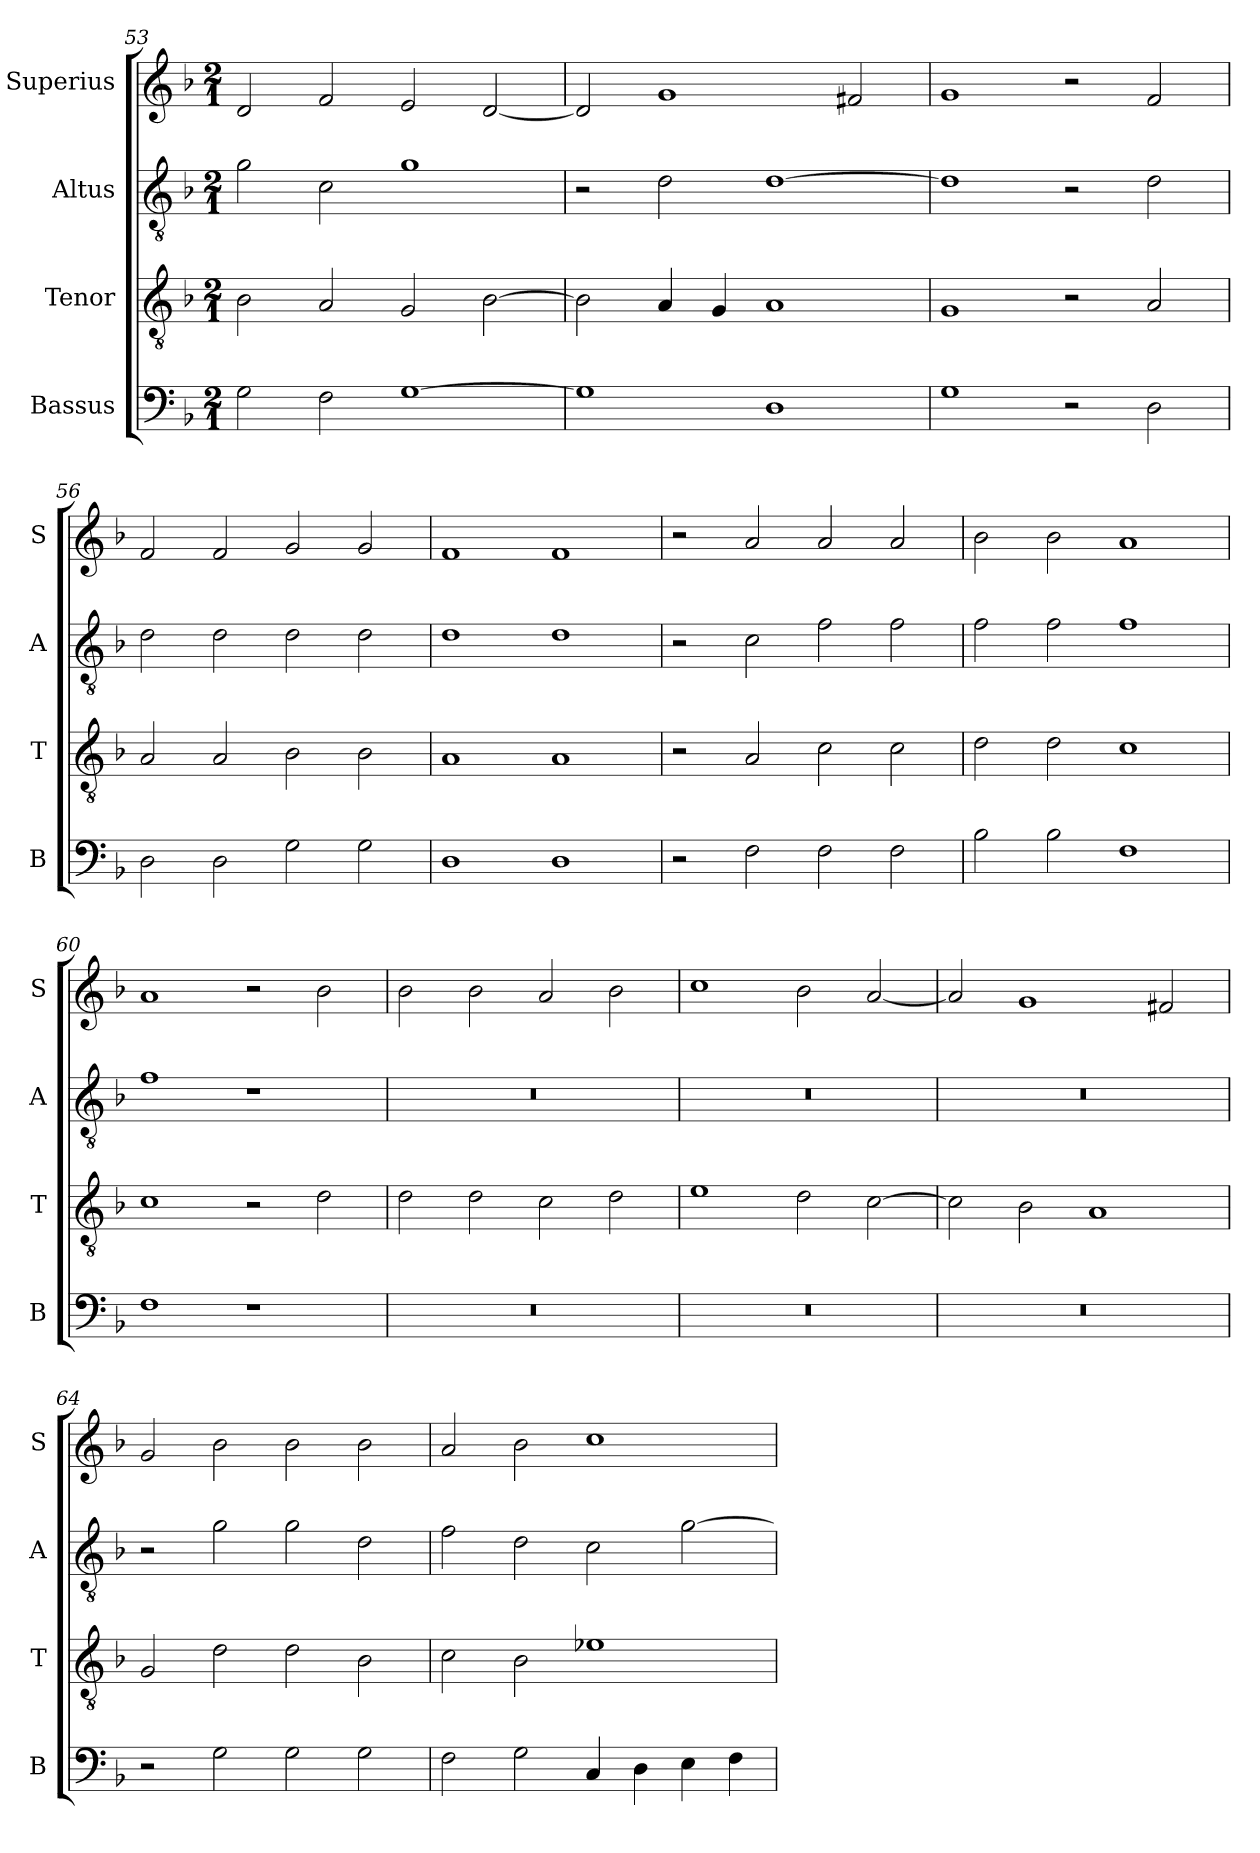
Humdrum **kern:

**kern	**kern	**kern	**kern
*part4	*part3	*part2	*part1
*staff4	*staff3	*staff2	*staff1
*I"Bassus	*I"Tenor	*I"Altus	*I"Superius
*I'B	*I'T	*I'A	*I'S
*clefF4	*clefGv2	*clefGv2	*clefG2
*k[b-]	*k[b-]	*k[b-]	*k[b-]
*F:	*F:	*F:	*F:
*M2/1	*M2/1	*M2/1	*M2/1
=53	=53	=53	=53
2G	2B-	2g	2d
2F	2A	2c	2f
[1G	2G	1g	2e
.	[2B-	.	[2d
=54	=54	=54	=54
1G]	2B-]	2r	2d]
.	4A	2d	1g
.	4G	.	.
1D	1A	[1d	.
.	.	.	2f#X
=55	=55	=55	=55
1G	1G	1d]	1g
2r	2r	2r	2r
2D	2A	2d	2f
=56	=56	=56	=56
2D	2A	2d	2f
2D	2A	2d	2f
2G	2B-	2d	2g
2G	2B-	2d	2g
=57	=57	=57	=57
1D	1A	1d	1f
1D	1A	1d	1f
=58	=58	=58	=58
2r	2r	2r	2r
2F	2A	2c	2a
2F	2c	2f	2a
2F	2c	2f	2a
=59	=59	=59	=59
2B-	2d	2f	2b-
2B-	2d	2f	2b-
1F	1c	1f	1a
=60	=60	=60	=60
1F	1c	1f	1a
1r	2r	1r	2r
.	2d	.	2b-
=61	=61	=61	=61
0r	2d	0r	2b-
.	2d	.	2b-
.	2c	.	2a
.	2d	.	2b-
=62	=62	=62	=62
0r	1e	0r	1cc
.	2d	.	2b-
.	[2c	.	[2a
=63	=63	=63	=63
0r	2c]	0r	2a]
.	2B-	.	1g
.	1A	.	.
.	.	.	2f#X
=64	=64	=64	=64
2r	2G	2r	2g
2G	2d	2g	2b-
2G	2d	2g	2b-
2G	2B-	2d	2b-
=65	=65	=65	=65
2F	2c	2f	2a
2G	2B-	2d	2b-
4C	1e-X	2c	1cc
4D	.	.	.
4E	.	[2g	.
4F	.	.	.
=	=	=	=
*-	*-	*-	*-
